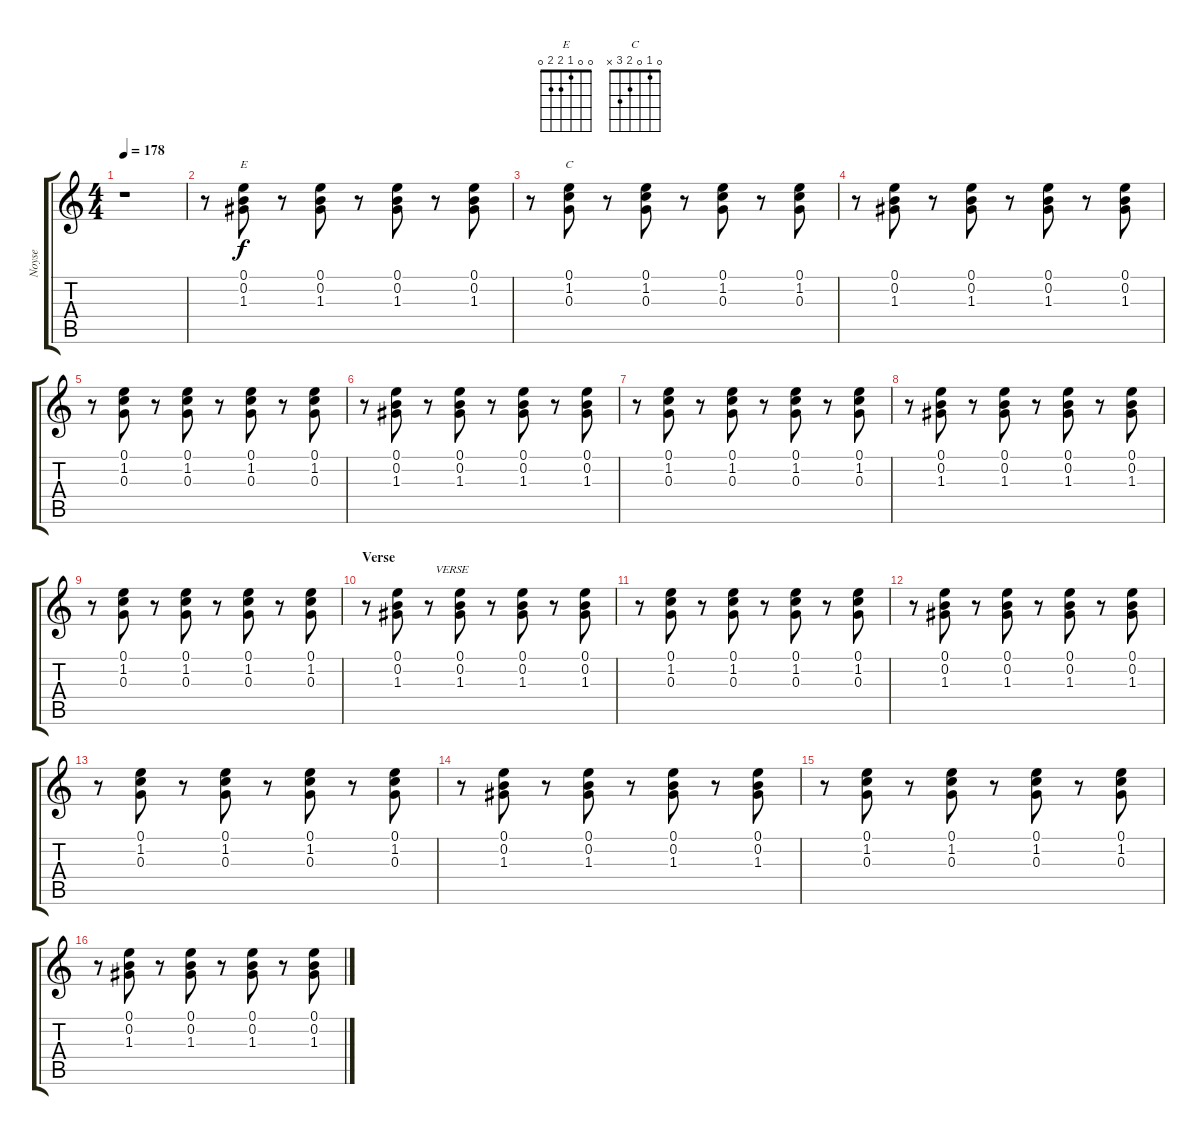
\track ("Noyse" "Noyse") {instrument electricguitarclean}
\staff {score tabs}
\tuning (E4 B3 G3 D3 A2 E2) {hide}
\chord ("E" 0 0 1 2 2 0)
\chord ("C" 0 1 0 2 3 x)
\ts (4 4)
\tempo 178
\clef g2
\ks c
r.1{dy f} |
r.8 (0.1 0.2 1.3).8{ch "E"} r.8 (0.1 0.2 1.3).8 r.8 (0.1 0.2 1.3).8 r.8 (0.1 0.2 1.3).8 |
r.8 (0.1 1.2 0.3).8{ch "C"} r.8 (0.1 1.2 0.3).8 r.8 (0.1 1.2 0.3).8 r.8 (0.1 1.2 0.3).8 |
r.8 (0.1 0.2 1.3).8 r.8 (0.1 0.2 1.3).8 r.8 (0.1 0.2 1.3).8 r.8 (0.1 0.2 1.3).8 |
r.8 (0.1 1.2 0.3).8 r.8 (0.1 1.2 0.3).8 r.8 (0.1 1.2 0.3).8 r.8 (0.1 1.2 0.3).8 |
r.8 (0.1 0.2 1.3).8 r.8 (0.1 0.2 1.3).8 r.8 (0.1 0.2 1.3).8 r.8 (0.1 0.2 1.3).8 |
r.8 (0.1 1.2 0.3).8 r.8 (0.1 1.2 0.3).8 r.8 (0.1 1.2 0.3).8 r.8 (0.1 1.2 0.3).8 |
r.8 (0.1 0.2 1.3).8 r.8 (0.1 0.2 1.3).8 r.8 (0.1 0.2 1.3).8 r.8 (0.1 0.2 1.3).8 |
r.8 (0.1 1.2 0.3).8 r.8 (0.1 1.2 0.3).8 r.8 (0.1 1.2 0.3).8 r.8 (0.1 1.2 0.3).8 |
\section ("" "Verse")
r.8 (0.1 0.2 1.3).8 r.8{txt "  VERSE"} (0.1 0.2 1.3).8 r.8 (0.1 0.2 1.3).8 r.8 (0.1 0.2 1.3).8 |
r.8 (0.1 1.2 0.3).8 r.8 (0.1 1.2 0.3).8 r.8 (0.1 1.2 0.3).8 r.8 (0.1 1.2 0.3).8 |
r.8 (0.1 0.2 1.3).8 r.8 (0.1 0.2 1.3).8 r.8 (0.1 0.2 1.3).8 r.8 (0.1 0.2 1.3).8 |
r.8 (0.1 1.2 0.3).8 r.8 (0.1 1.2 0.3).8 r.8 (0.1 1.2 0.3).8 r.8 (0.1 1.2 0.3).8 |
r.8 (0.1 0.2 1.3).8 r.8 (0.1 0.2 1.3).8 r.8 (0.1 0.2 1.3).8 r.8 (0.1 0.2 1.3).8 |
r.8 (0.1 1.2 0.3).8 r.8 (0.1 1.2 0.3).8 r.8 (0.1 1.2 0.3).8 r.8 (0.1 1.2 0.3).8 |
r.8 (0.1 0.2 1.3).8 r.8 (0.1 0.2 1.3).8 r.8 (0.1 0.2 1.3).8 r.8 (0.1 0.2 1.3).8
